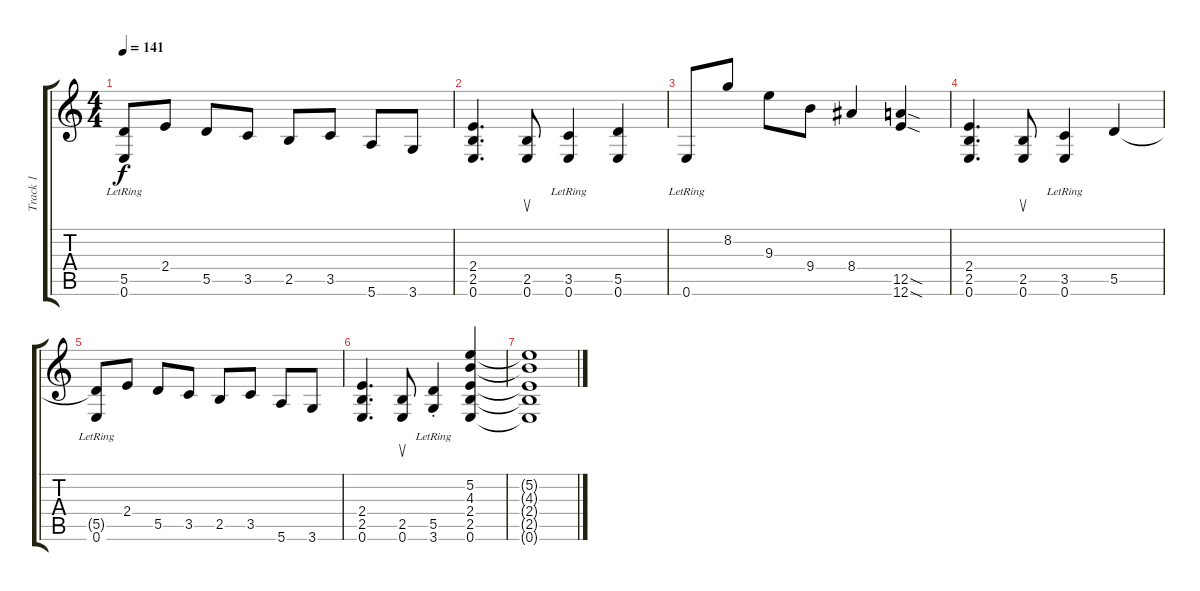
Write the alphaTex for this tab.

\track ("Track 1" "Track 1") {instrument overdrivenguitar}
\staff {score tabs}
\tuning (E4 B3 G3 D3 A2 E2) {hide}
\ts (4 4)
\tempo 141
\clef g2
\ks c
(5.5{t} 0.6{lr}).8{dy f} 2.4.8 5.5.8 3.5.8 2.5.8 3.5.8 5.6.8 3.6.8 |
(2.4 2.5 0.6).4{d} (2.5 0.6).8{su} (3.5 0.6{lr}).4 (5.5 0.6).4 |
0.6{lr}.8 8.2.8 9.3.8 9.4.8 8.4.4 (12.5{sod} 12.6{sod}).4 |
(2.4 2.5 0.6).4{d} (2.5 0.6).8{su} (3.5 0.6{lr}).4 5.5.4 |
(5.5{t} 0.6{lr}).8 2.4.8 5.5.8 3.5.8 2.5.8 3.5.8 5.6.8 3.6.8 |
(2.4 2.5 0.6).4{d} (2.5 0.6).8{su} (5.5{st} 3.6{st lr}).4 (5.2 4.3 2.4 2.5 0.6).4 |
(5.2{t} 4.3{t} 2.4{t} 2.5{t} 0.6{t}).1
